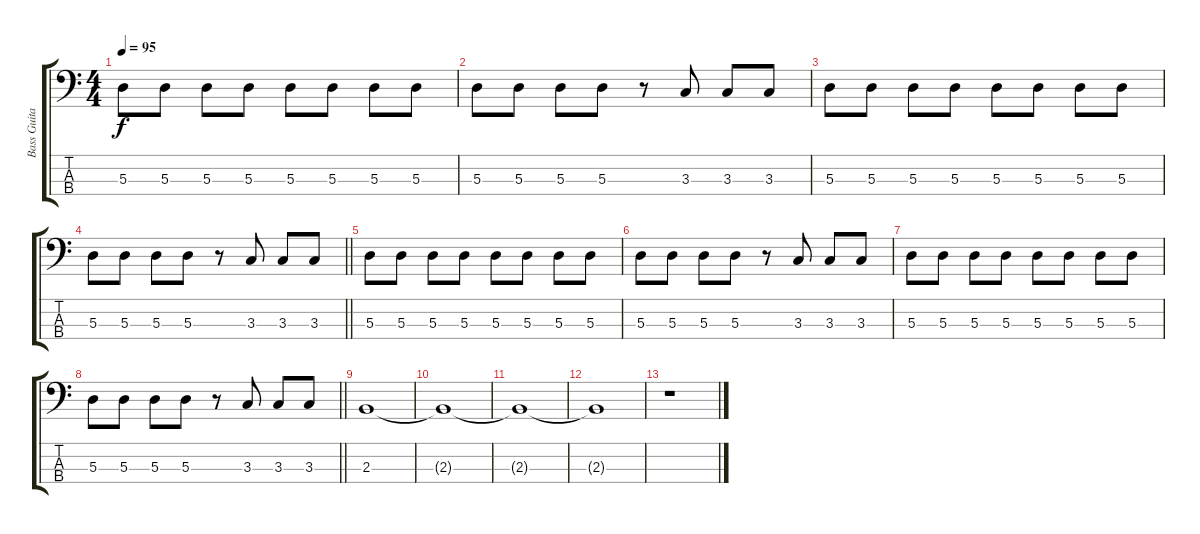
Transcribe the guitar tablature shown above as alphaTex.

\track ("Bass Guitar" "Bass Guita") {instrument electricbassfinger}
\staff {score tabs}
\tuning (G2 D2 A1 E1) {hide}
\ts (4 4)
\tempo 95
\clef f4
\ks c
5.3.8{dy f} 5.3.8 5.3.8 5.3.8 5.3.8 5.3.8 5.3.8 5.3.8 |
5.3.8 5.3.8 5.3.8 5.3.8 r.8 3.3.8 3.3.8 3.3.8 |
5.3.8 5.3.8 5.3.8 5.3.8 5.3.8 5.3.8 5.3.8 5.3.8 |
\barLineRight lightlight
5.3.8 5.3.8 5.3.8 5.3.8 r.8 3.3.8 3.3.8 3.3.8 |
5.3.8 5.3.8 5.3.8 5.3.8 5.3.8 5.3.8 5.3.8 5.3.8 |
5.3.8 5.3.8 5.3.8 5.3.8 r.8 3.3.8 3.3.8 3.3.8 |
5.3.8 5.3.8 5.3.8 5.3.8 5.3.8 5.3.8 5.3.8 5.3.8 |
\barLineRight lightlight
5.3.8 5.3.8 5.3.8 5.3.8 r.8 3.3.8 3.3.8 3.3.8 |
2.3.1 |
2.3{t}.1 |
2.3{t}.1 |
2.3{t}.1 |
r.1
